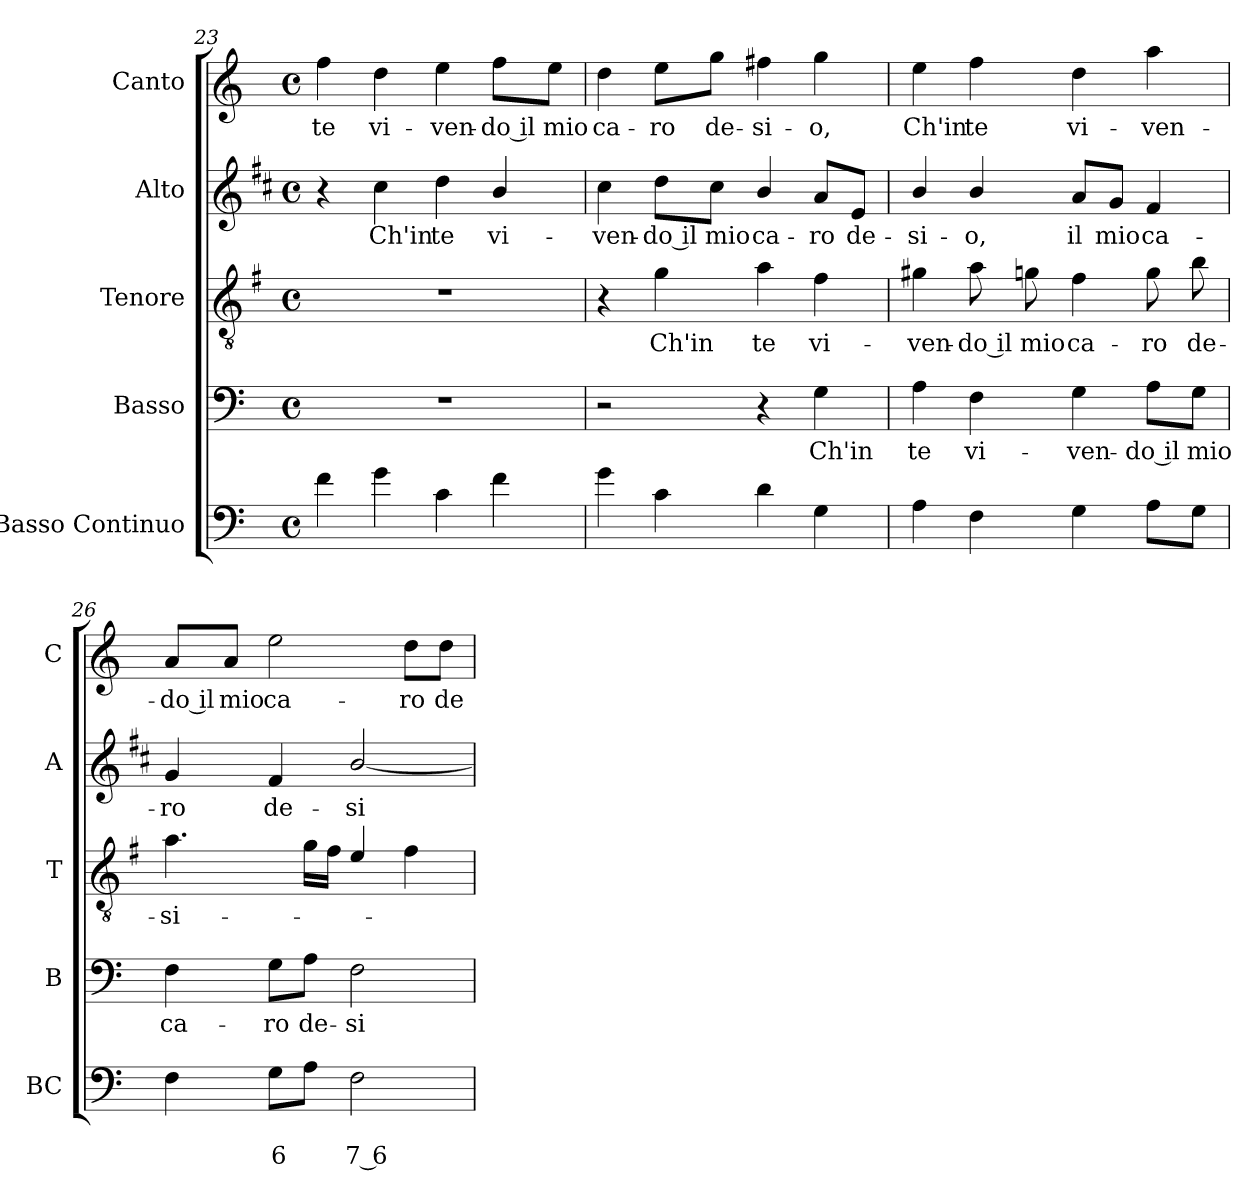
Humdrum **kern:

**kern	**text	**text	**kern	**text	**kern	**text	**kern	**text	**kern	**text
*part5	*part5	*part5	*part4	*part4	*part3	*part3	*part2	*part2	*part1	*part1
*staff5	*staff5	*staff5	*staff4	*staff4	*staff3	*staff3	*staff2	*staff2	*staff1	*staff1
*I"Basso Continuo	*	*	*I"Basso	*	*I"Tenore	*	*I"Alto	*	*I"Canto	*
*I'BC	*	*	*I'B	*	*I'T	*	*I'A	*	*I'C	*
*clefF4	*	*	*clefF4	*	*clefGv2	*	*clefG2	*	*clefG2	*
*	*	*	*	*	*ITrd4c7	*	*ITrd1c2	*	*	*
*k[]	*	*	*k[]	*	*k[]	*	*k[]	*	*k[]	*
*C:	*	*	*C:	*	*C:	*	*C:	*	*C:	*
*M4/4	*	*	*M4/4	*	*M4/4	*	*M4/4	*	*M4/4	*
*met(c)	*	*	*met(c)	*	*met(c)	*	*met(c)	*	*met(c)	*
=23	=23	=23	=23	=23	=23	=23	=23	=23	=23	=23
!	!	!	!	!	!	!	!	!	!	!LO:LY:b
4f\	.	.	1r	.	1r	.	4r	.	4ff\	te
!	!	!	!	!	!	!	!	!LO:LY:b	!	!
!	!	!	!	!	!	!	!	!	!	!LO:LY:b
4g\	.	.	.	.	.	.	4b\	Ch'in	4dd\	vi-
!	!	!	!	!	!	!	!	!LO:LY:b	!	!
!	!	!	!	!	!	!	!	!	!	!LO:LY:b
4c\	.	.	.	.	.	.	4cc\	te	4ee\	-ven-
!	!	!	!	!	!	!	!	!LO:LY:b	!	!
!	!	!	!	!	!	!	!	!	!	!LO:LY:b
4f\	.	.	.	.	.	.	4a/	vi-	8ff\L	-do il
!	!	!	!	!	!	!	!	!	!	!LO:LY:b
.	.	.	.	.	.	.	.	.	8ee\J	mio
=24	=24	=24	=24	=24	=24	=24	=24	=24	=24	=24
!	!	!	!	!	!	!	!	!LO:LY:b	!	!
!	!	!	!	!	!	!	!	!	!	!LO:LY:b
4g\	.	.	2r	.	4r	.	4b\	-ven-	4dd\	ca-
!	!	!	!	!	!	!LO:LY:b	!	!	!	!
!	!	!	!	!	!	!	!	!LO:LY:b	!	!
!	!	!	!	!	!	!	!	!	!	!LO:LY:b
4c\	.	.	.	.	4c\	Ch'in	8cc\L	-do il	8ee\L	-ro
!	!	!	!	!	!	!	!	!LO:LY:b	!	!
!	!	!	!	!	!	!	!	!	!	!LO:LY:b
.	.	.	.	.	.	.	8b\J	mio	8gg\J	de-
!	!	!	!	!	!	!LO:LY:b	!	!	!	!
!	!	!	!	!	!	!	!	!LO:LY:b	!	!
!	!	!	!	!	!	!	!	!	!	!LO:LY:b
4d\	.	.	4r	.	4d\	te	4a/	ca-	4ff#X\	-si-
!	!	!	!	!LO:LY:b	!	!	!	!	!	!
!	!	!	!	!	!	!LO:LY:b	!	!	!	!
!	!	!	!	!	!	!	!	!LO:LY:b	!	!
!	!	!	!	!	!	!	!	!	!	!LO:LY:b
4G\	.	.	4G\	Ch'in	4B\	vi-	8g/L	-ro	4gg\	-o,
!	!	!	!	!	!	!	!	!LO:LY:b	!	!
.	.	.	.	.	.	.	8d/J	de-	.	.
=25	=25	=25	=25	=25	=25	=25	=25	=25	=25	=25
!	!	!	!	!LO:LY:b	!	!	!	!	!	!
!	!	!	!	!	!	!LO:LY:b	!	!	!	!
!	!	!	!	!	!	!	!	!LO:LY:b	!	!
!	!	!	!	!	!	!	!	!	!	!LO:LY:b
4A\	.	.	4A\	te	4c#X\	-ven-	4a/	-si-	4ee\	Ch'in
!	!	!	!	!LO:LY:b	!	!	!	!	!	!
!	!	!	!	!	!	!LO:LY:b	!	!	!	!
!	!	!	!	!	!	!	!	!LO:LY:b	!	!
!	!	!	!	!	!	!	!	!	!	!LO:LY:b
4F\	.	.	4F\	vi-	8d\	-do il	4a/	-o,	4ff\	te
!	!	!	!	!	!	!LO:LY:b	!	!	!	!
.	.	.	.	.	8cn\	mio	.	.	.	.
!	!	!	!	!LO:LY:b	!	!	!	!	!	!
!	!	!	!	!	!	!LO:LY:b	!	!	!	!
!	!	!	!	!	!	!	!	!LO:LY:b	!	!
!	!	!	!	!	!	!	!	!	!	!LO:LY:b
4G\	.	.	4G\	-ven-	4B\	ca-	8g/L	il	4dd\	vi-
!	!	!	!	!	!	!	!	!LO:LY:b	!	!
.	.	.	.	.	.	.	8f/J	mio	.	.
!	!	!	!	!LO:LY:b	!	!	!	!	!	!
!	!	!	!	!	!	!LO:LY:b	!	!	!	!
!	!	!	!	!	!	!	!	!LO:LY:b	!	!
!	!	!	!	!	!	!	!	!	!	!LO:LY:b
8A\L	.	.	8A\L	-do il	8c\	-ro	4e/	ca-	4aa\	-ven-
!	!	!	!	!LO:LY:b	!	!	!	!	!	!
!	!	!	!	!	!	!LO:LY:b	!	!	!	!
8G\J	.	.	8G\J	mio	8e\	de-	.	.	.	.
=26	=26	=26	=26	=26	=26	=26	=26	=26	=26	=26
!	!	!	!	!LO:LY:b	!	!	!	!	!	!
!	!	!	!	!	!	!LO:LY:b	!	!	!	!
!	!	!	!	!	!	!	!	!LO:LY:b	!	!
!	!	!	!	!	!	!	!	!	!	!LO:LY:b
4F\	.	.	4F\	ca-	4.d\	-si-	4f/	-ro	8a/L	-do il
!	!	!	!	!	!	!	!	!	!	!LO:LY:b
.	.	.	.	.	.	.	.	.	8a/J	mio
!	!	!LO:LY:b	!	!	!	!	!	!	!	!
!	!	!	!	!LO:LY:b	!	!	!	!	!	!
!	!	!	!	!	!	!	!	!LO:LY:b	!	!
!	!	!	!	!	!	!	!	!	!	!LO:LY:b
8G\L	.	6	8G\L	-ro	.	.	4e/	de-	2ee\	ca-
!	!	!	!	!LO:LY:b	!	!	!	!	!	!
8A\J	.	.	8A\J	de-	16c\LL	.	.	.	.	.
.	.	.	.	.	16B\JJ	.	.	.	.	.
!	!	!LO:LY:b	!	!	!	!	!	!	!	!
!	!	!	!	!LO:LY:b	!	!	!	!	!	!
!	!	!	!	!	!	!	!	!LO:LY:b	!	!
2F\	.	7 6	2F\	-si-	4A/	.	[2a/	-si-	.	.
!	!	!	!	!	!	!	!	!	!	!LO:LY:b
.	.	.	.	.	4B\	.	.	.	8dd\L	-ro
!	!	!	!	!	!	!	!	!	!	!LO:LY:b
.	.	.	.	.	.	.	.	.	8dd\J	de-
=	=	=	=	=	=	=	=	=	=	=
*-	*-	*-	*-	*-	*-	*-	*-	*-	*-	*-
